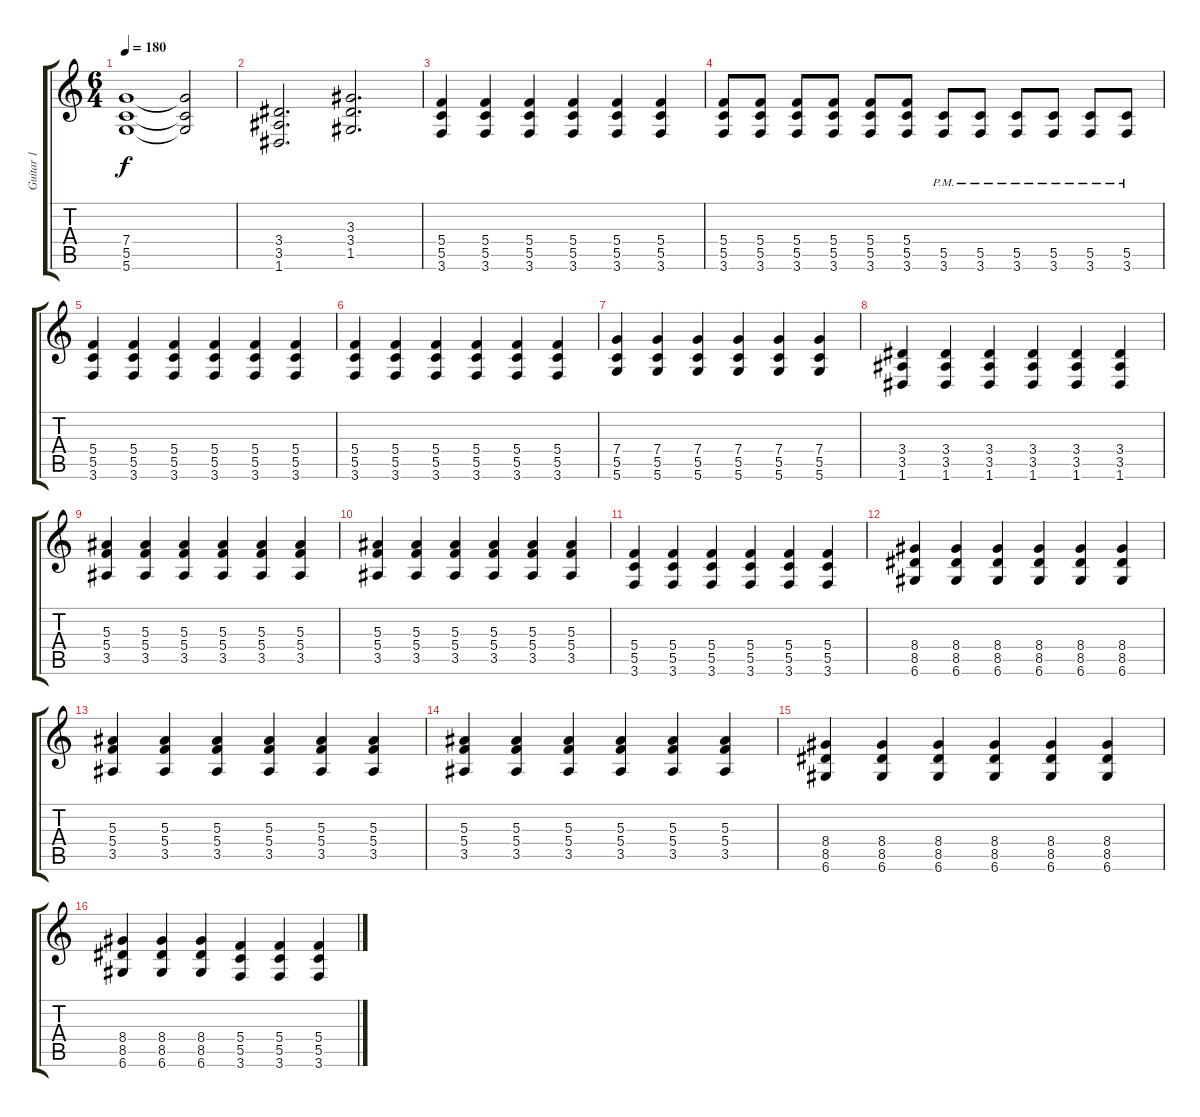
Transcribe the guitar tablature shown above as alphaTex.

\track ("Guitar 1" "Guitar 1") {instrument distortionguitar}
\staff {score tabs}
\tuning (D4 A3 F3 C3 G2 D2) {hide}
\ts (6 4)
\tempo 180
\clef g2
\ks c
(7.4 5.5 5.6).1{dy f} (7.4{t} 5.5{t} 5.6{t}).2 |
(3.4 3.5 1.6).2{d} (3.3 3.4 1.5).2{d} |
(5.4 5.5 3.6).4 (5.4 5.5 3.6).4 (5.4 5.5 3.6).4 (5.4 5.5 3.6).4 (5.4 5.5 3.6).4 (5.4 5.5 3.6).4 |
(5.4 5.5 3.6).8 (5.4 5.5 3.6).8 (5.4 5.5 3.6).8 (5.4 5.5 3.6).8 (5.4 5.5 3.6).8 (5.4 5.5 3.6).8 (5.5{pm} 3.6{pm}).8 (5.5{pm} 3.6{pm}).8 (5.5{pm} 3.6{pm}).8 (5.5{pm} 3.6{pm}).8 (5.5{pm} 3.6{pm}).8 (5.5{pm} 3.6{pm}).8 |
(5.4 5.5 3.6).4 (5.4 5.5 3.6).4 (5.4 5.5 3.6).4 (5.4 5.5 3.6).4 (5.4 5.5 3.6).4 (5.4 5.5 3.6).4 |
(5.4 5.5 3.6).4 (5.4 5.5 3.6).4 (5.4 5.5 3.6).4 (5.4 5.5 3.6).4 (5.4 5.5 3.6).4 (5.4 5.5 3.6).4 |
(7.4 5.5 5.6).4 (7.4 5.5 5.6).4 (7.4 5.5 5.6).4 (7.4 5.5 5.6).4 (7.4 5.5 5.6).4 (7.4 5.5 5.6).4 |
(3.4 3.5 1.6).4 (3.4 3.5 1.6).4 (3.4 3.5 1.6).4 (3.4 3.5 1.6).4 (3.4 3.5 1.6).4 (3.4 3.5 1.6).4 |
(5.3 5.4 3.5).4 (5.3 5.4 3.5).4 (5.3 5.4 3.5).4 (5.3 5.4 3.5).4 (5.3 5.4 3.5).4 (5.3 5.4 3.5).4 |
(5.3 5.4 3.5).4 (5.3 5.4 3.5).4 (5.3 5.4 3.5).4 (5.3 5.4 3.5).4 (5.3 5.4 3.5).4 (5.3 5.4 3.5).4 |
(5.4 5.5 3.6).4 (5.4 5.5 3.6).4 (5.4 5.5 3.6).4 (5.4 5.5 3.6).4 (5.4 5.5 3.6).4 (5.4 5.5 3.6).4 |
(8.4 8.5 6.6).4 (8.4 8.5 6.6).4 (8.4 8.5 6.6).4 (8.4 8.5 6.6).4 (8.4 8.5 6.6).4 (8.4 8.5 6.6).4 |
(5.3 5.4 3.5).4 (5.3 5.4 3.5).4 (5.3 5.4 3.5).4 (5.3 5.4 3.5).4 (5.3 5.4 3.5).4 (5.3 5.4 3.5).4 |
(5.3 5.4 3.5).4 (5.3 5.4 3.5).4 (5.3 5.4 3.5).4 (5.3 5.4 3.5).4 (5.3 5.4 3.5).4 (5.3 5.4 3.5).4 |
(8.4 8.5 6.6).4 (8.4 8.5 6.6).4 (8.4 8.5 6.6).4 (8.4 8.5 6.6).4 (8.4 8.5 6.6).4 (8.4 8.5 6.6).4 |
(8.4 8.5 6.6).4 (8.4 8.5 6.6).4 (8.4 8.5 6.6).4 (5.4 5.5 3.6).4 (5.4 5.5 3.6).4 (5.4 5.5 3.6).4
